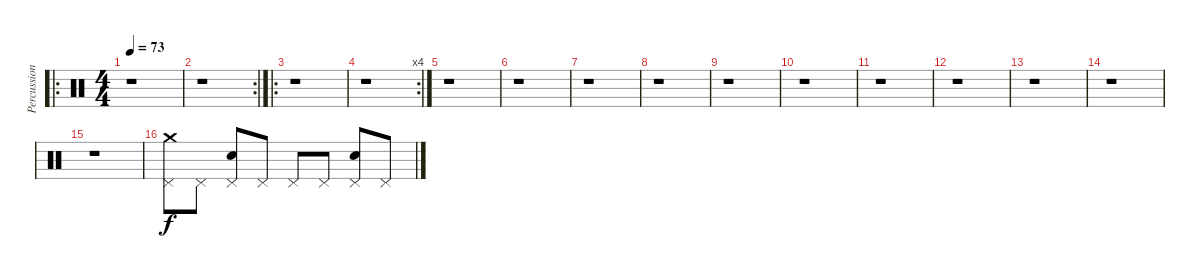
\track ("Percussion" "Percussion") {instrument percussion}
\staff {score}
\articulation defaults
\ro
\ts (4 4)
\tempo 73
\clef neutral
\ks c
r.1{dy f} |
\rc 2
r.1 |
\ro
r.1 |
\rc 4
r.1 |
r.1 |
r.1 |
r.1 |
r.1 |
r.1 |
r.1 |
r.1 |
r.1 |
r.1 |
r.1 |
r.1 |
("Pedal Hi-Hat (hit)" "Crash medium (hit)").8 "Pedal Hi-Hat (hit)".8 ("Pedal Hi-Hat (hit)" "Electric Snare (hit)").8 "Pedal Hi-Hat (hit)".8 "Pedal Hi-Hat (hit)".8 "Pedal Hi-Hat (hit)".8 ("Pedal Hi-Hat (hit)" "Electric Snare (hit)").8 "Pedal Hi-Hat (hit)".8
